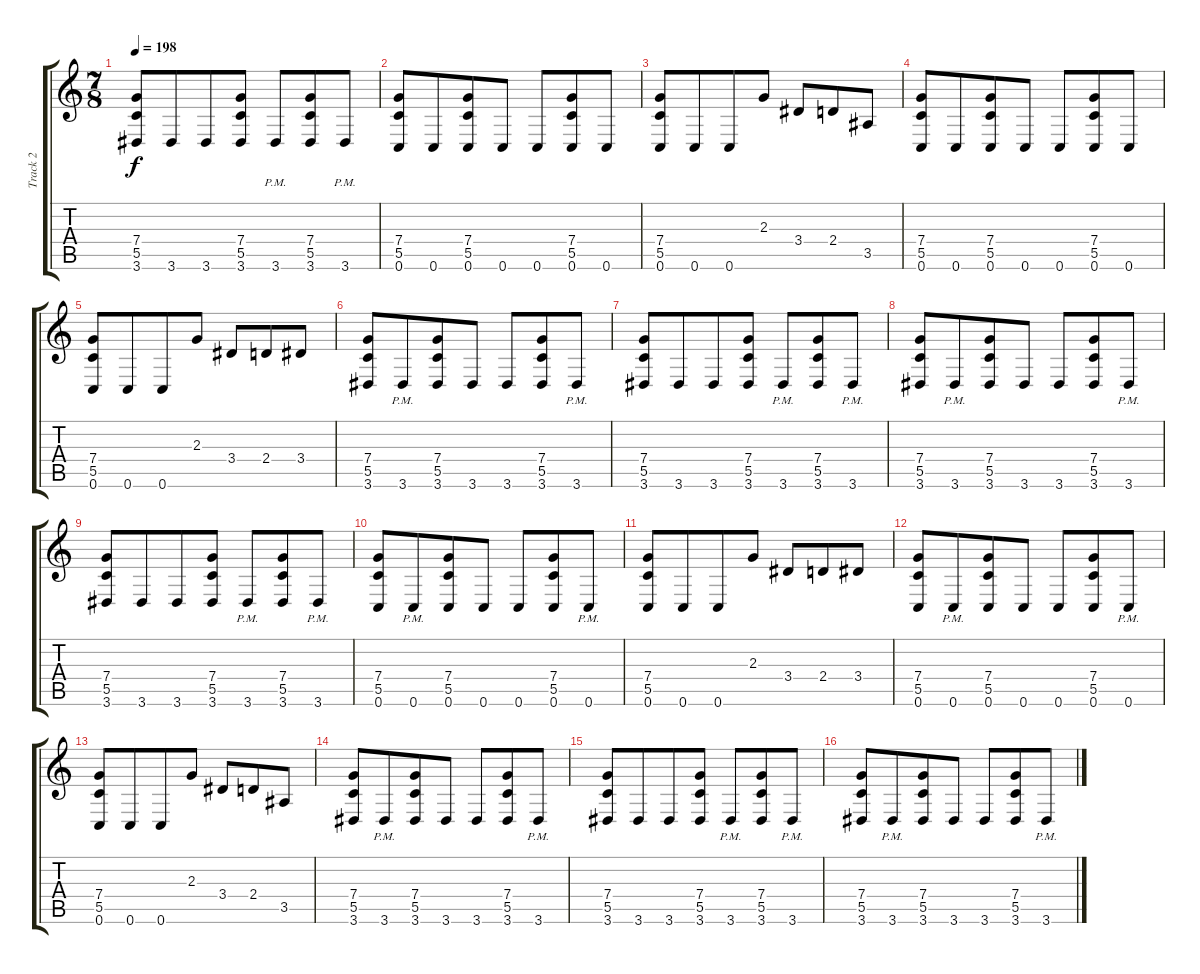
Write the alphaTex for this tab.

\track ("Track 2" "Track 2") {instrument distortionguitar}
\staff {score tabs}
\tuning (D4 A3 F3 C3 G2 C2) {hide}
\ts (7 8)
\tempo 198
\clef g2
\ks c
(7.4 5.5 3.6).8{dy f} 3.6.8 3.6.8 (7.4 5.5 3.6).8 3.6{pm}.8 (7.4 5.5 3.6).8 3.6{pm}.8 |
(7.4 5.5 0.6).8 0.6.8 (7.4 5.5 0.6).8 0.6.8 0.6.8 (7.4 5.5 0.6).8 0.6.8 |
(7.4 5.5 0.6).8 0.6.8 0.6.8 2.3.8 3.4.8 2.4.8 3.5.8 |
(7.4 5.5 0.6).8 0.6.8 (7.4 5.5 0.6).8 0.6.8 0.6.8 (7.4 5.5 0.6).8 0.6.8 |
(7.4 5.5 0.6).8 0.6.8 0.6.8 2.3.8 3.4.8 2.4.8 3.4.8 |
(7.4 5.5 3.6).8 3.6{pm}.8 (7.4 5.5 3.6).8 3.6.8 3.6.8 (7.4 5.5 3.6).8 3.6{pm}.8 |
(7.4 5.5 3.6).8 3.6.8 3.6.8 (7.4 5.5 3.6).8 3.6{pm}.8 (7.4 5.5 3.6).8 3.6{pm}.8 |
(7.4 5.5 3.6).8 3.6{pm}.8 (7.4 5.5 3.6).8 3.6.8 3.6.8 (7.4 5.5 3.6).8 3.6{pm}.8 |
(7.4 5.5 3.6).8 3.6.8 3.6.8 (7.4 5.5 3.6).8 3.6{pm}.8 (7.4 5.5 3.6).8 3.6{pm}.8 |
(7.4 5.5 0.6).8 0.6{pm}.8 (7.4 5.5 0.6).8 0.6.8 0.6.8 (7.4 5.5 0.6).8 0.6{pm}.8 |
(7.4 5.5 0.6).8 0.6.8 0.6.8 2.3.8 3.4.8 2.4.8 3.4.8 |
(7.4 5.5 0.6).8 0.6{pm}.8 (7.4 5.5 0.6).8 0.6.8 0.6.8 (7.4 5.5 0.6).8 0.6{pm}.8 |
(7.4 5.5 0.6).8 0.6.8 0.6.8 2.3.8 3.4.8 2.4.8 3.5.8 |
(7.4 5.5 3.6).8 3.6{pm}.8 (7.4 5.5 3.6).8 3.6.8 3.6.8 (7.4 5.5 3.6).8 3.6{pm}.8 |
(7.4 5.5 3.6).8 3.6.8 3.6.8 (7.4 5.5 3.6).8 3.6{pm}.8 (7.4 5.5 3.6).8 3.6{pm}.8 |
(7.4 5.5 3.6).8 3.6{pm}.8 (7.4 5.5 3.6).8 3.6.8 3.6.8 (7.4 5.5 3.6).8 3.6{pm}.8
